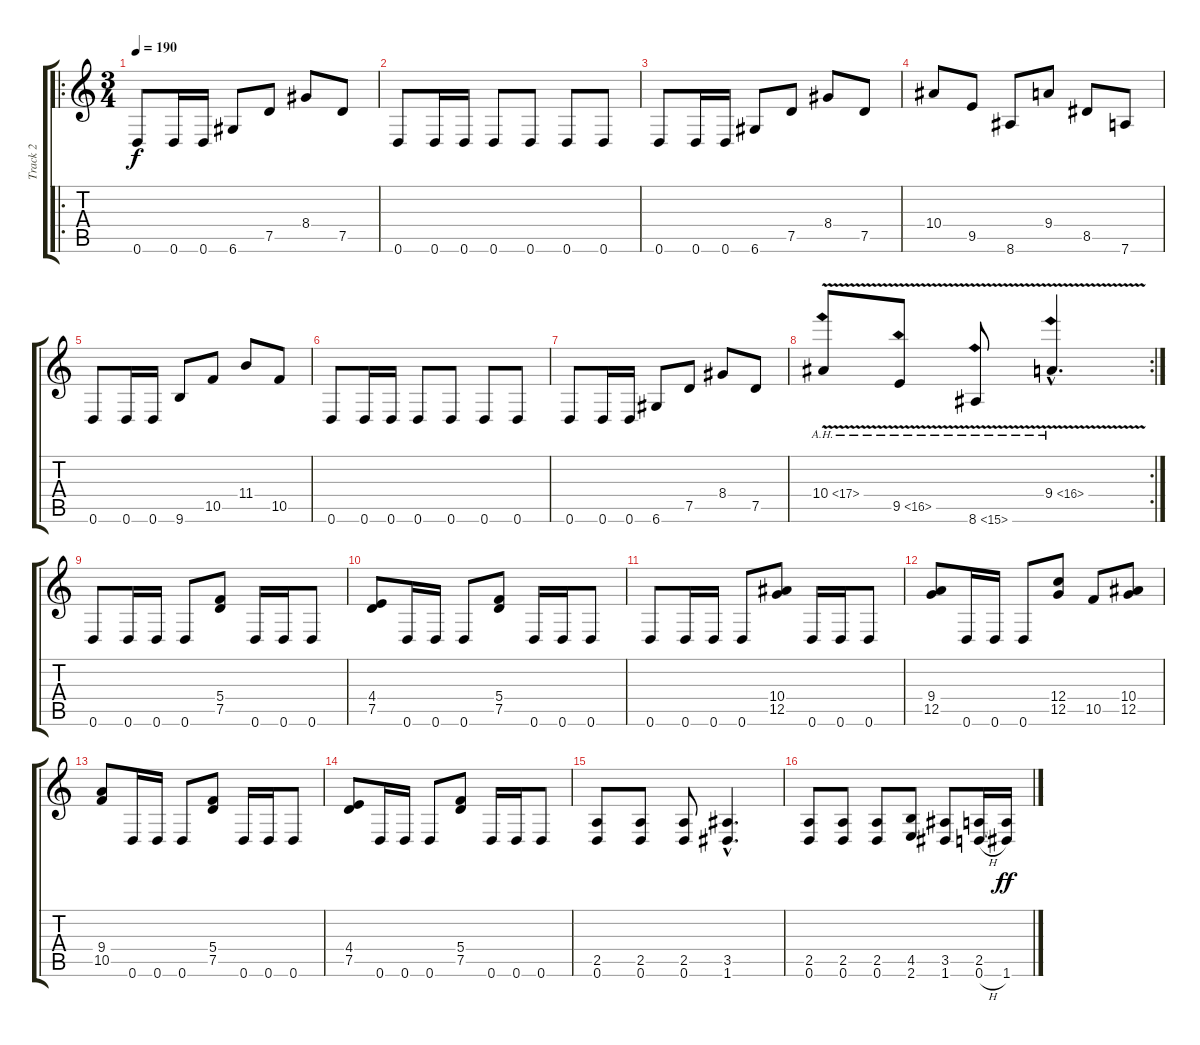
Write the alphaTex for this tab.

\track ("Track 2" "Track 2") {instrument distortionguitar}
\staff {score tabs}
\tuning (D4 A3 F3 C3 G2 D2) {hide}
\ro
\ts (3 4)
\tempo 190
\clef g2
\ks c
0.6.8{dy f} 0.6.16 0.6.16 6.6.8 7.5.8 8.4.8 7.5.8 |
0.6.8 0.6.16 0.6.16 0.6.8 0.6.8 0.6.8 0.6.8 |
0.6.8 0.6.16 0.6.16 6.6.8 7.5.8 8.4.8 7.5.8 |
10.4.8 9.5.8 8.6.8 9.4.8 8.5.8 7.6.8 |
0.6.8 0.6.16 0.6.16 9.6.8 10.5.8 11.4.8 10.5.8 |
0.6.8 0.6.16 0.6.16 0.6.8 0.6.8 0.6.8 0.6.8 |
0.6.8 0.6.16 0.6.16 6.6.8 7.5.8 8.4.8 7.5.8 |
\rc 2
10.4{ah 7 v}.8 9.5{ah 7 v}.8 8.6{ah 7 v}.8 9.4{ah 7 v hac}.4{d} |
0.6.8 0.6.16 0.6.16 0.6.8 (5.4 7.5).8 0.6.16 0.6.16 0.6.8 |
(4.4 7.5).8 0.6.16 0.6.16 0.6.8 (5.4 7.5).8 0.6.16 0.6.16 0.6.8 |
0.6.8 0.6.16 0.6.16 0.6.8 (10.4 12.5).8 0.6.16 0.6.16 0.6.8 |
(9.4 12.5).8 0.6.16 0.6.16 0.6.8 (12.4 12.5).8 10.5.8 (10.4 12.5).8 |
(9.4 10.5).8 0.6.16 0.6.16 0.6.8 (5.4 7.5).8 0.6.16 0.6.16 0.6.8 |
(4.4 7.5).8 0.6.16 0.6.16 0.6.8 (5.4 7.5).8 0.6.16 0.6.16 0.6.8 |
(2.5 0.6).8 (2.5 0.6).8 (2.5 0.6).8 (3.5{hac} 1.6{hac}).4{d} |
(2.5 0.6).8 (2.5 0.6).8 (2.5 0.6).8 (4.5 2.6).8 (3.5 1.6).8 (2.5 0.6{h}).16 (2.5{t} 1.6).16{dy ff}
